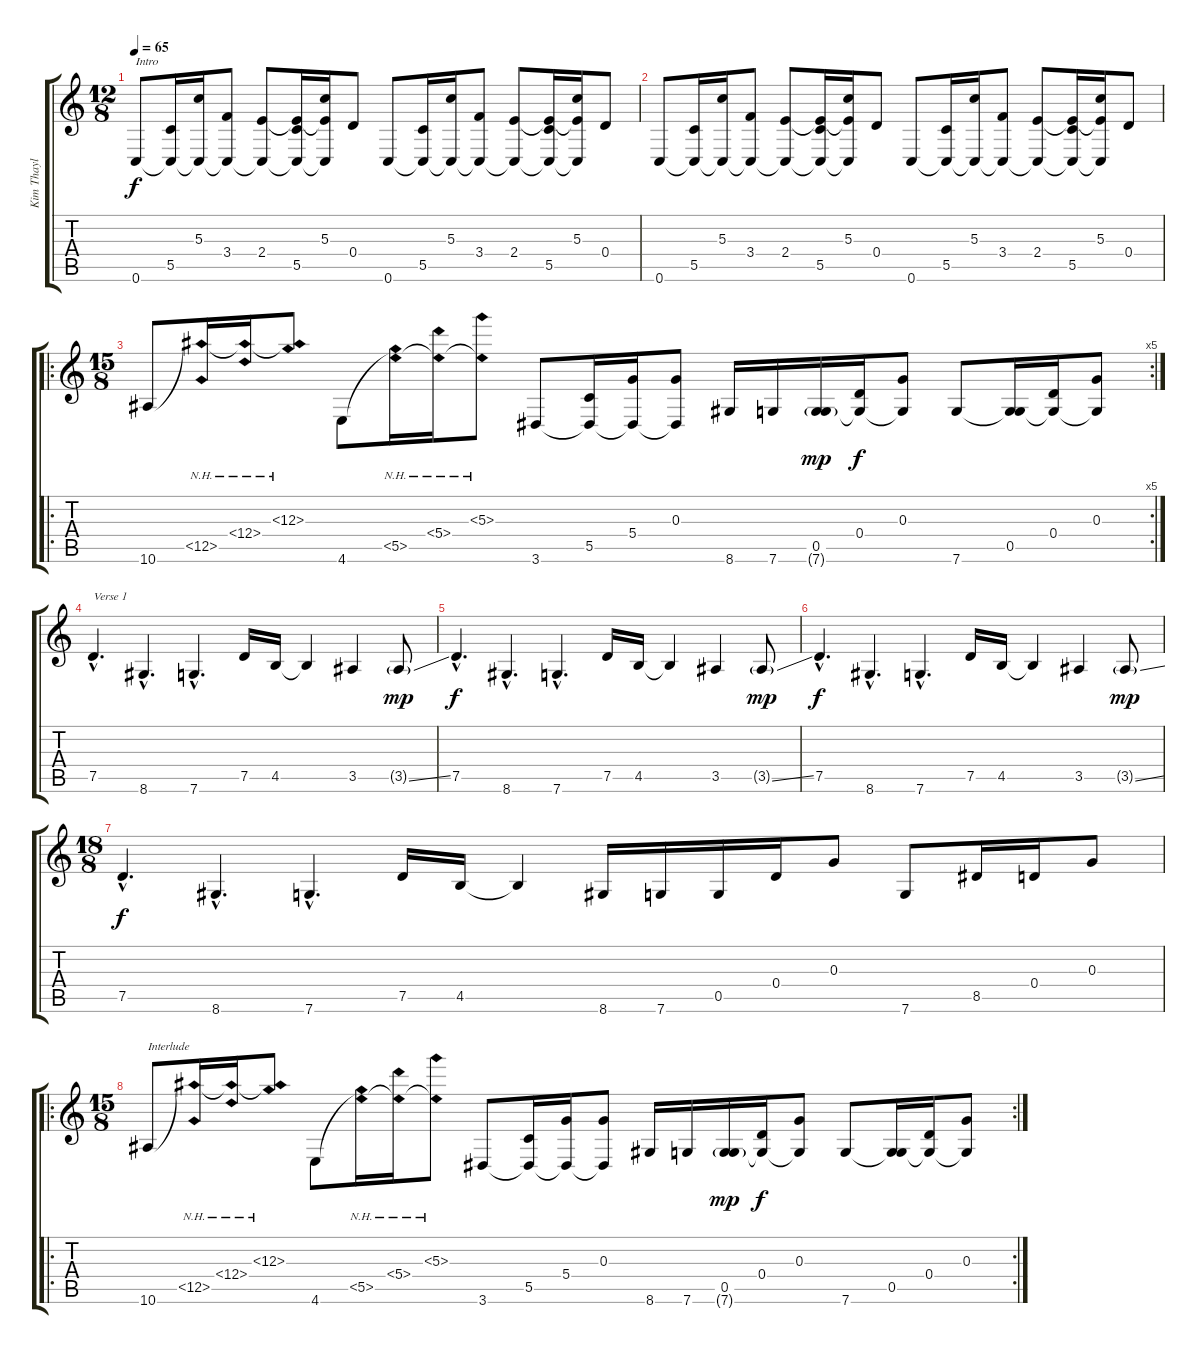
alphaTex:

\track ("Kim Thayl" "Kim Thayl") {instrument overdrivenguitar}
\staff {score tabs}
\tuning (E4 B3 G3 D3 G2 C2) {hide}
\ts (12 8)
\tempo 65
\clef g2
\ks c
0.6.8{txt "Intro" dy f instrument overdrivenguitar} (5.5 0.6{t}).16 (5.3 0.6{t}).16 (3.4 0.6{t}).8 (2.4 0.6{t}).8 (2.4{t} 5.5 0.6{t}).16 (5.3 2.4{t} 0.6{t}).16 0.4.8 0.6.8 (5.5 0.6{t}).16 (5.3 0.6{t}).16 (3.4 0.6{t}).8 (2.4 0.6{t}).8 (2.4{t} 5.5 0.6{t}).16 (5.3 2.4{t} 0.6{t}).16 0.4.8 |
0.6.8 (5.5 0.6{t}).16 (5.3 0.6{t}).16 (3.4 0.6{t}).8 (2.4 0.6{t}).8 (2.4{t} 5.5 0.6{t}).16 (5.3 2.4{t} 0.6{t}).16 0.4.8 0.6.8 (5.5 0.6{t}).16 (5.3 0.6{t}).16 (3.4 0.6{t}).8 (2.4 0.6{t}).8 (2.4{t} 5.5 0.6{t}).16 (5.3 2.4{t} 0.6{t}).16 0.4.8 |
\ro
\rc 5
\ts (15 8)
10.6.8 (12.5{nh} 10.6{nh t}).16 (12.4{nh} 10.6{nh t}).16 (12.3{nh} 10.6{nh t}).8 4.6.8 (5.5{nh} 4.6{nh t}).16 (5.4{nh} 4.6{nh t}).16 (5.3{nh} 4.6{nh t}).8 3.6.8 (5.5 3.6{t}).16 (5.4 3.6{t}).16 (0.3 3.6{t}).8 8.6.16 7.6.16 (0.5 7.6{g}).16{dy mp} (0.4 7.6{t}).16{dy f} (0.3 7.6{t}).8 7.6.8 (0.5 7.6{t}).16 (0.4 7.6{t}).16 (0.3 7.6{t}).8 |
7.5{hac}.4{d txt "Verse 1"} 8.6{hac}.4{d} 7.6{hac}.4{d} 7.5.16 4.5.16 4.5{t}.4 3.5.4 3.5{ss g}.8{dy mp} |
7.5{hac}.4{d dy f} 8.6{hac}.4{d} 7.6{hac}.4{d} 7.5.16 4.5.16 4.5{t}.4 3.5.4 3.5{ss g}.8{dy mp} |
7.5{hac}.4{d dy f} 8.6{hac}.4{d} 7.6{hac}.4{d} 7.5.16 4.5.16 4.5{t}.4 3.5.4 3.5{ss g}.8{dy mp} |
\ts (18 8)
7.5{hac}.4{d dy f} 8.6{hac}.4{d} 7.6{hac}.4{d} 7.5.16 4.5.16 4.5{t}.4 8.6.16 7.6.16 0.5.16 0.4.16 0.3.8 7.6.8 8.5.16 0.4.16 0.3.8 |
\ro
\rc 2
\ts (15 8)
10.6.8{txt "Interlude"} (12.5{nh} 10.6{nh t}).16 (12.4{nh} 10.6{nh t}).16 (12.3{nh} 10.6{nh t}).8 4.6.8 (5.5{nh} 4.6{nh t}).16 (5.4{nh} 4.6{nh t}).16 (5.3{nh} 4.6{nh t}).8 3.6.8 (5.5 3.6{t}).16 (5.4 3.6{t}).16 (0.3 3.6{t}).8 8.6.16 7.6.16 (0.5 7.6{g}).16{dy mp} (0.4 7.6{t}).16{dy f} (0.3 7.6{t}).8 7.6.8 (0.5 7.6{t}).16 (0.4 7.6{t}).16 (0.3 7.6{t}).8
